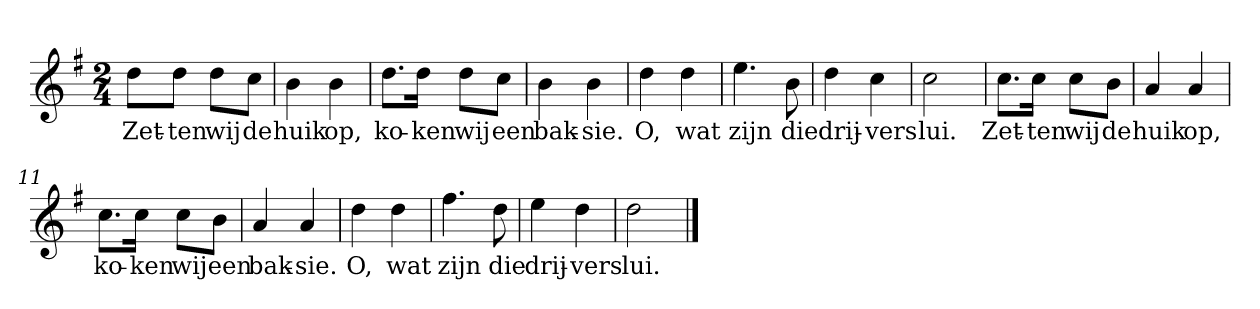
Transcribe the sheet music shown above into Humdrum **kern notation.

**kern	**text
*part1	*part1
*staff1	*staff1
*clefG2	*
*k[f#]	*
*G:	*
*M2/4	*
*MM120	*
=1	=1
8dd\L	Zet-
8dd\J	-ten
8dd\L	wij
8cc\J	de
=2	=2
4b	huik
4b	op,
=3	=3
8.dd\L	ko-
16dd\Jk	-ken
8dd\L	wij
8cc\J	een
=4	=4
4b	bak-
4b	-sie.
=5	=5
4dd	O,
4dd	wat
=6	=6
4.ee	zijn
8b	die
=7	=7
4dd	drij-
4cc	-vers
=8	=8
2cc	lui.
=9	=9
8.cc\L	Zet-
16cc\Jk	-ten
8cc\L	wij
8b\J	de
=10	=10
4a	huik
4a	op,
=11	=11
8.cc\L	ko-
16cc\Jk	-ken
8cc\L	wij
8b\J	een
=12	=12
4a	bak-
4a	-sie.
=13	=13
4dd	O,
4dd	wat
=14	=14
4.ff#	zijn
8dd	die
=15	=15
4ee	drij-
4dd	-vers
=16	=16
2dd	lui.
==	==
*-	*-
